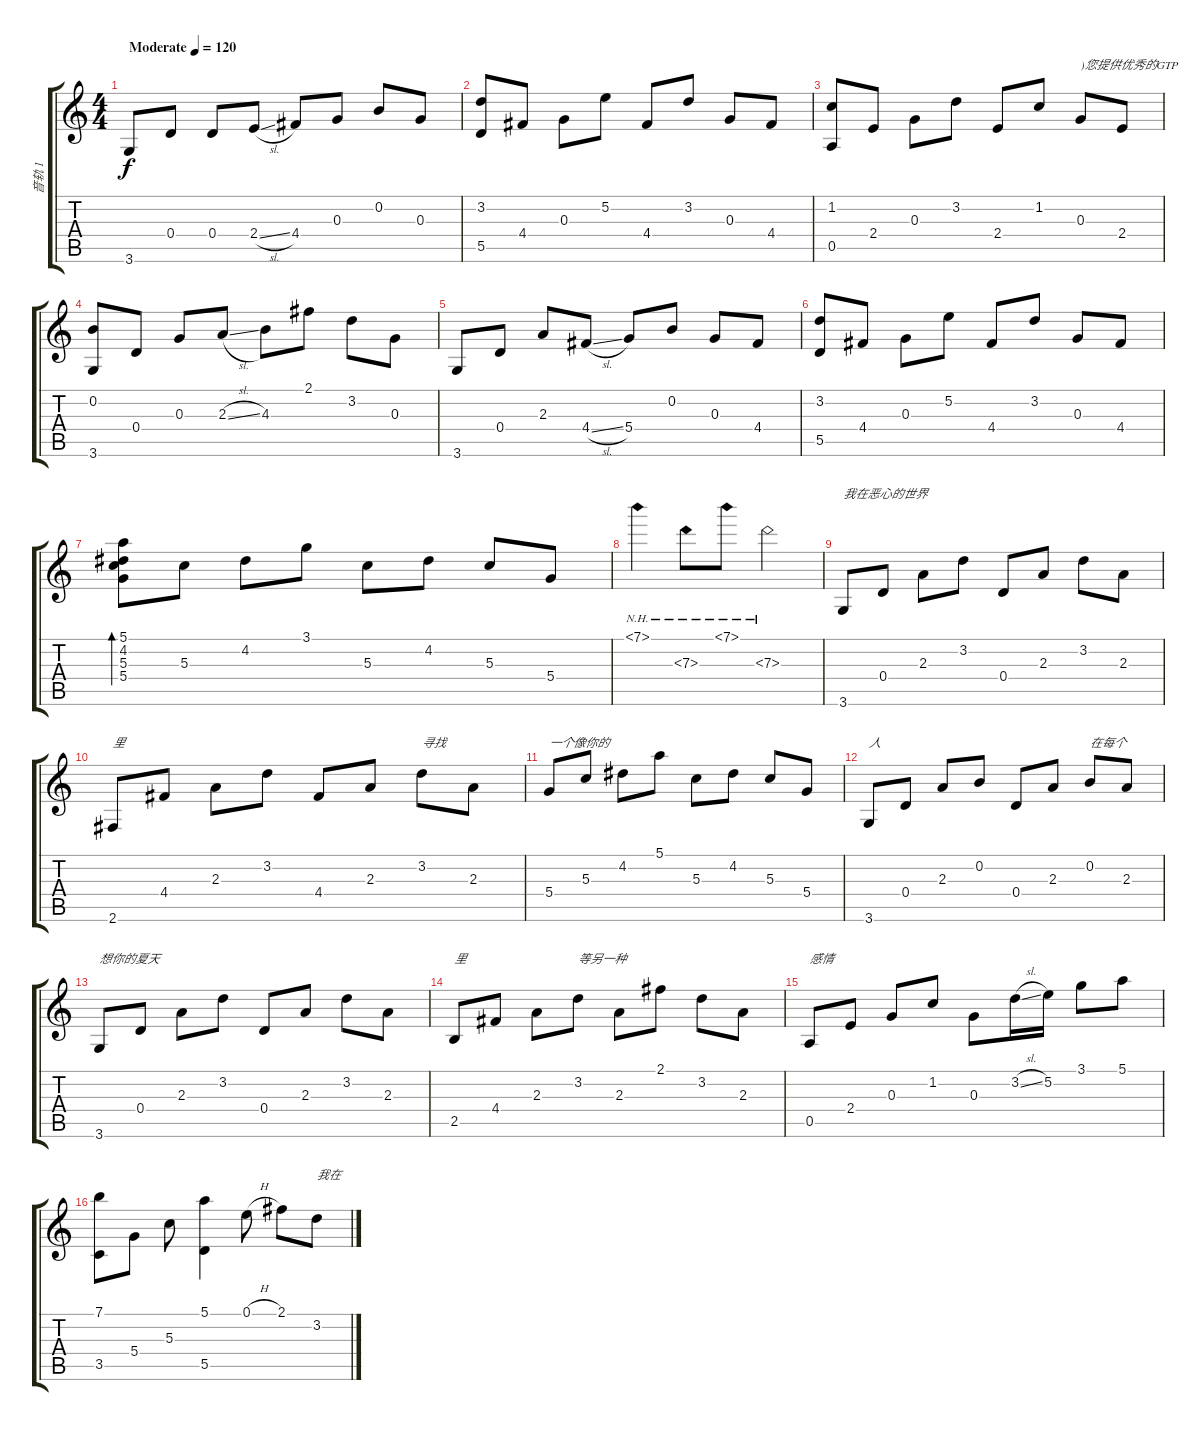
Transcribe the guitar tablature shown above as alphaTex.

\track ("音轨 1" "音轨 1") {instrument acousticguitarsteel}
\staff {score tabs}
\tuning (E4 B3 G3 D3 A2 E2) {hide}
\ts (4 4)
\tempo (120 "Moderate")
\clef g2
\ks c
3.6.8{dy f instrument acousticguitarsteel} 0.4.8 0.4.8 2.4{sl}.8 4.4.8 0.3.8 0.2.8 0.3.8 |
(3.2 5.5).8 4.4.8 0.3.8 5.2.8 4.4.8 3.2.8 0.3.8 4.4.8 |
(1.2 0.5).8 2.4.8 0.3.8 3.2.8 2.4.8 1.2.8 0.3.8{txt ")您提供优秀的GTP"} 2.4.8 |
(0.2 3.6).8 0.4.8 0.3.8 2.3{sl}.8 4.3.8 2.1.8 3.2.8 0.3.8 |
3.6.8 0.4.8 2.3.8 4.4{sl}.8 5.4.8 0.2.8 0.3.8 4.4.8 |
(3.2 5.5).8 4.4.8 0.3.8 5.2.8 4.4.8 3.2.8 0.3.8 4.4.8 |
(5.1 4.2 5.3 5.4).8{bd 480} 5.3.8 4.2.8 3.1.8 5.3.8 4.2.8 5.3.8 5.4.8 |
7.1{nh}.4 7.3{nh}.8 7.1{nh}.8 7.3{nh}.2 |
3.6.8{txt "我在恶心的世界"} 0.4.8 2.3.8 3.2.8 0.4.8 2.3.8 3.2.8 2.3.8 |
2.6.8{txt "里"} 4.4.8 2.3.8 3.2.8 4.4.8 2.3.8 3.2.8{txt "寻找"} 2.3.8 |
5.4.8{txt "一个像你的"} 5.3.8 4.2.8 5.1.8 5.3.8 4.2.8 5.3.8 5.4.8 |
3.6.8{txt "人"} 0.4.8 2.3.8 0.2.8 0.4.8 2.3.8 0.2.8{txt "在每个"} 2.3.8 |
3.6.8{txt "想你的夏天"} 0.4.8 2.3.8 3.2.8 0.4.8 2.3.8 3.2.8 2.3.8 |
2.5.8{txt "里"} 4.4.8 2.3.8 3.2.8{txt "等另一种"} 2.3.8 2.1.8 3.2.8 2.3.8 |
0.5.8{txt "感情"} 2.4.8 0.3.8 1.2.8 0.3.8 3.2{sl}.16 5.2.16 3.1.8 5.1.8 |
(7.1 3.5).8 5.4.8 5.3.8 (5.1 5.5).4 0.1{h}.8 2.1.8 3.2.8{txt "我在"}
